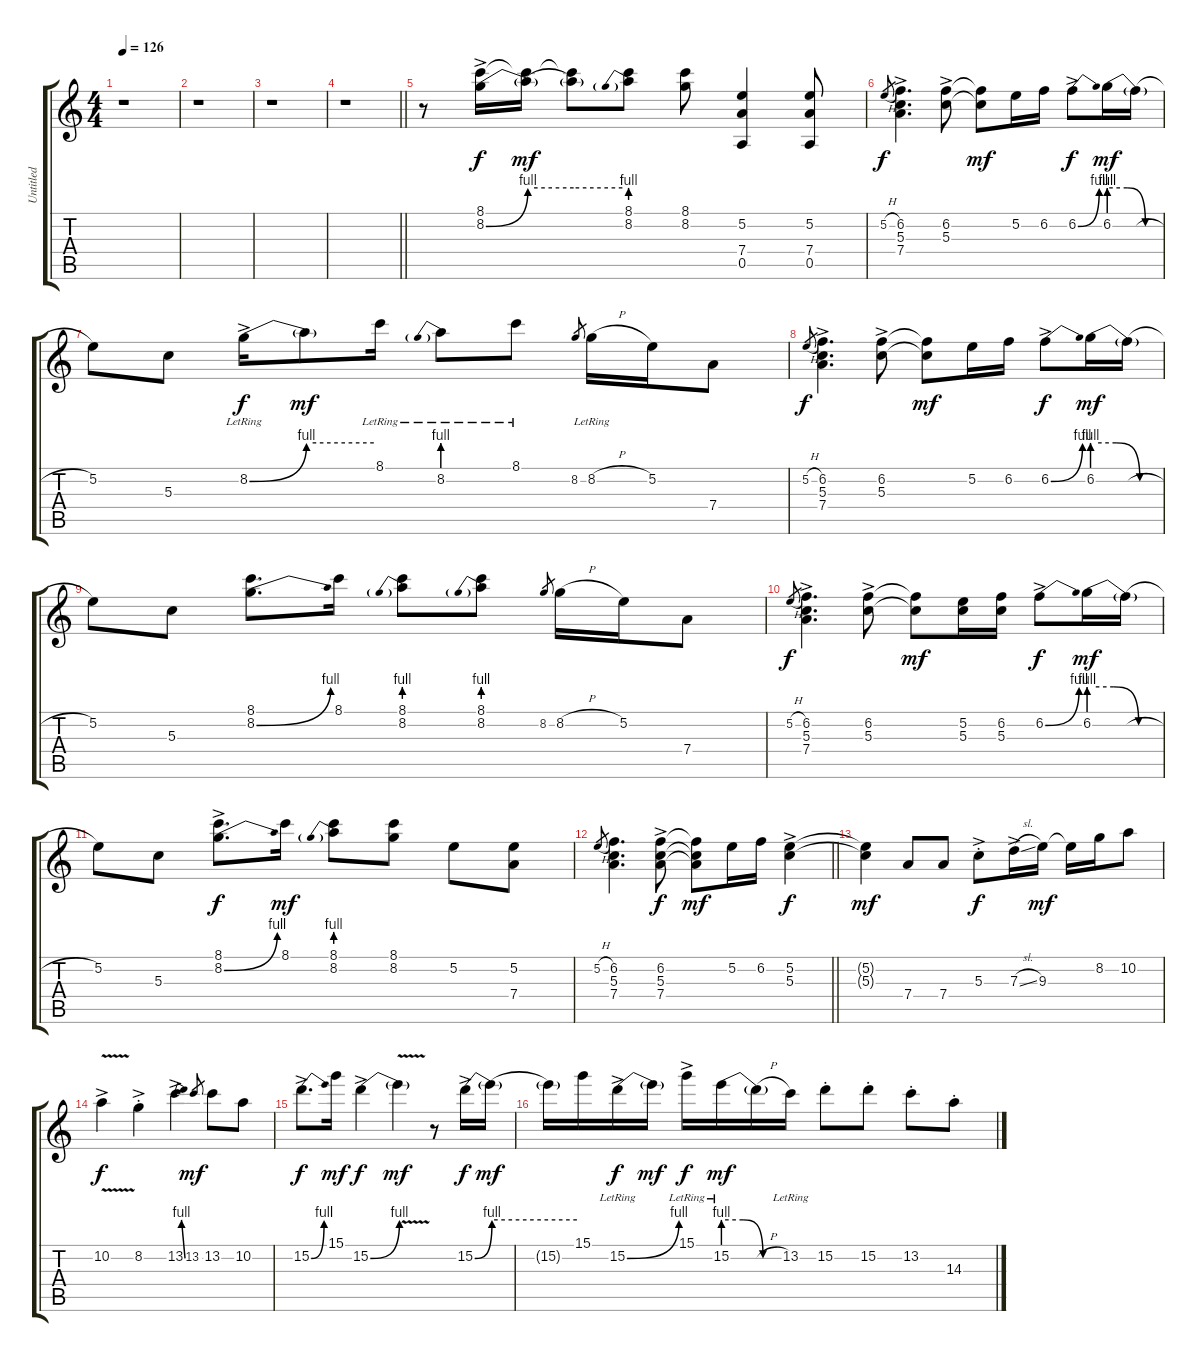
\track ("Untitled" "Untitled") {instrument overdrivenguitar}
\staff {score tabs}
\tuning (E4 B3 G3 D3 A2 E2) {hide}
\ts (4 4)
\tempo 126
\clef g2
\ks c
r.1{dy mf} |
r.1 |
r.1 |
\barLineRight lightlight
r.1 |
r.8 (8.1{ac} 8.2{be (bend 0 0 60 4) ac}).16{dy f} (8.1{t} 8.2{be (hold 0 4 60 4) t}).16{dy mf} (8.1{t} 8.2{be (hold 0 4 60 4) t}).8 (8.1 8.2{be (prebend 0 4 60 4)}).8 (8.1 8.2).8 (5.2 7.4 0.5).4 (5.2 7.4 0.5).8 |
5.2{h}.8{gr dy f} (6.2{ac} 5.3{ac} 7.4{ac}).4{d} (6.2{ac} 5.3{ac}).8 (6.2{t} 5.3{t}).8{dy mf} 5.2.16 6.2.16 6.2{be (bend 0 0 60 4) ac}.8{dy f} 6.2{be (custom 0 4 20 4 40 0 60 0)}.16{dy mf} 6.2{h t}.16 |
5.2.8 5.3.8 8.2{be (bend 0 0 60 4) ac lr}.16{dy f} 8.2{be (hold 0 4 60 4) t}.8{dy mf} 8.1{lr}.16 8.2{be (prebend 0 4 60 4) lr}.8 8.1{lr}.8 8.2.8{gr} 8.2{h lr}.16 5.2.16 7.4.8 |
5.2{h}.8{gr dy f} (6.2{ac} 5.3{ac} 7.4{ac}).4{d} (6.2{ac} 5.3{ac}).8 (6.2{t} 5.3{t}).8{dy mf} 5.2.16 6.2.16 6.2{be (bend 0 0 60 4) ac}.8{dy f} 6.2{be (custom 0 4 20 4 40 0 60 0)}.16{dy mf} 6.2{h t}.16 |
5.2.8 5.3.8 (8.1 8.2{be (bend 0 0 60 4)}).8{d} 8.1.16 (8.1 8.2{be (prebend 0 4 60 4)}).8 (8.1 8.2{be (prebend 0 4 60 4)}).8 8.2.8{gr} 8.2{h}.16 5.2.16 7.4.8 |
5.2{h}.8{gr dy f} (6.2{ac} 5.3{ac} 7.4{ac}).4{d} (6.2{ac} 5.3{ac}).8 (6.2{t} 5.3{t}).8{dy mf} (5.2 5.3).16 (6.2 5.3).16 6.2{be (bend 0 0 60 4) ac}.8{dy f} 6.2{be (custom 0 4 20 4 40 0 60 0)}.16{dy mf} 6.2{h t}.16 |
5.2.8 5.3.8 (8.1{ac} 8.2{be (bend 0 0 60 4) ac}).8{d dy f} 8.1.16{dy mf} (8.1 8.2{be (prebend 0 4 60 4)}).8 (8.1 8.2).8 5.2.8 (5.2 7.4).8 |
\barLineRight lightlight
5.2{h}.8{gr} (6.2 5.3 7.4).4{d} (6.2{ac} 5.3{ac} 7.4{ac}).8{dy f} (6.2{t} 5.3{t} 7.4{t}).8{dy mf} 5.2.16 6.2.16 (5.2{ac} 5.3{ac}).4{dy f} |
(5.2{t} 5.3{t}).4{dy mf} 7.4.8 7.4.8 5.3{ac st}.8{dy f} 7.3{sl ac}.16 9.3.16{dy mf} 9.3{t}.16 8.2.16 10.2.8 |
10.2{v ac}.4{dy f} 8.2{ac st}.4 13.2{be (bend 0 0 60 4) ac}.4 13.2.8{gr dy mf} 13.2.8 10.2.8 |
15.2{be (bend 0 0 60 4) ac}.8{d dy f} 15.1.16{dy mf} 15.2{be (bend 0 0 60 4) ac}.4{dy f} 15.2{v t}.4{dy mf} r.8 15.2{be (bend 0 0 60 4) ac}.16{dy f} 15.2{be (hold 0 4 60 4) t}.16{dy mf} |
15.2{t}.16 15.1.16 15.2{be (bend 0 0 60 4) ac lr}.16{dy f} 15.2{t}.16{dy mf} 15.1{ac lr}.16{dy f} 15.2{be (custom 0 4 20 4 40 0 60 0) lr}.16{dy mf} 15.2{h t}.16 13.2{lr}.16 15.2{st}.8 15.2{st}.8 13.2{st}.8 14.3{st}.8
